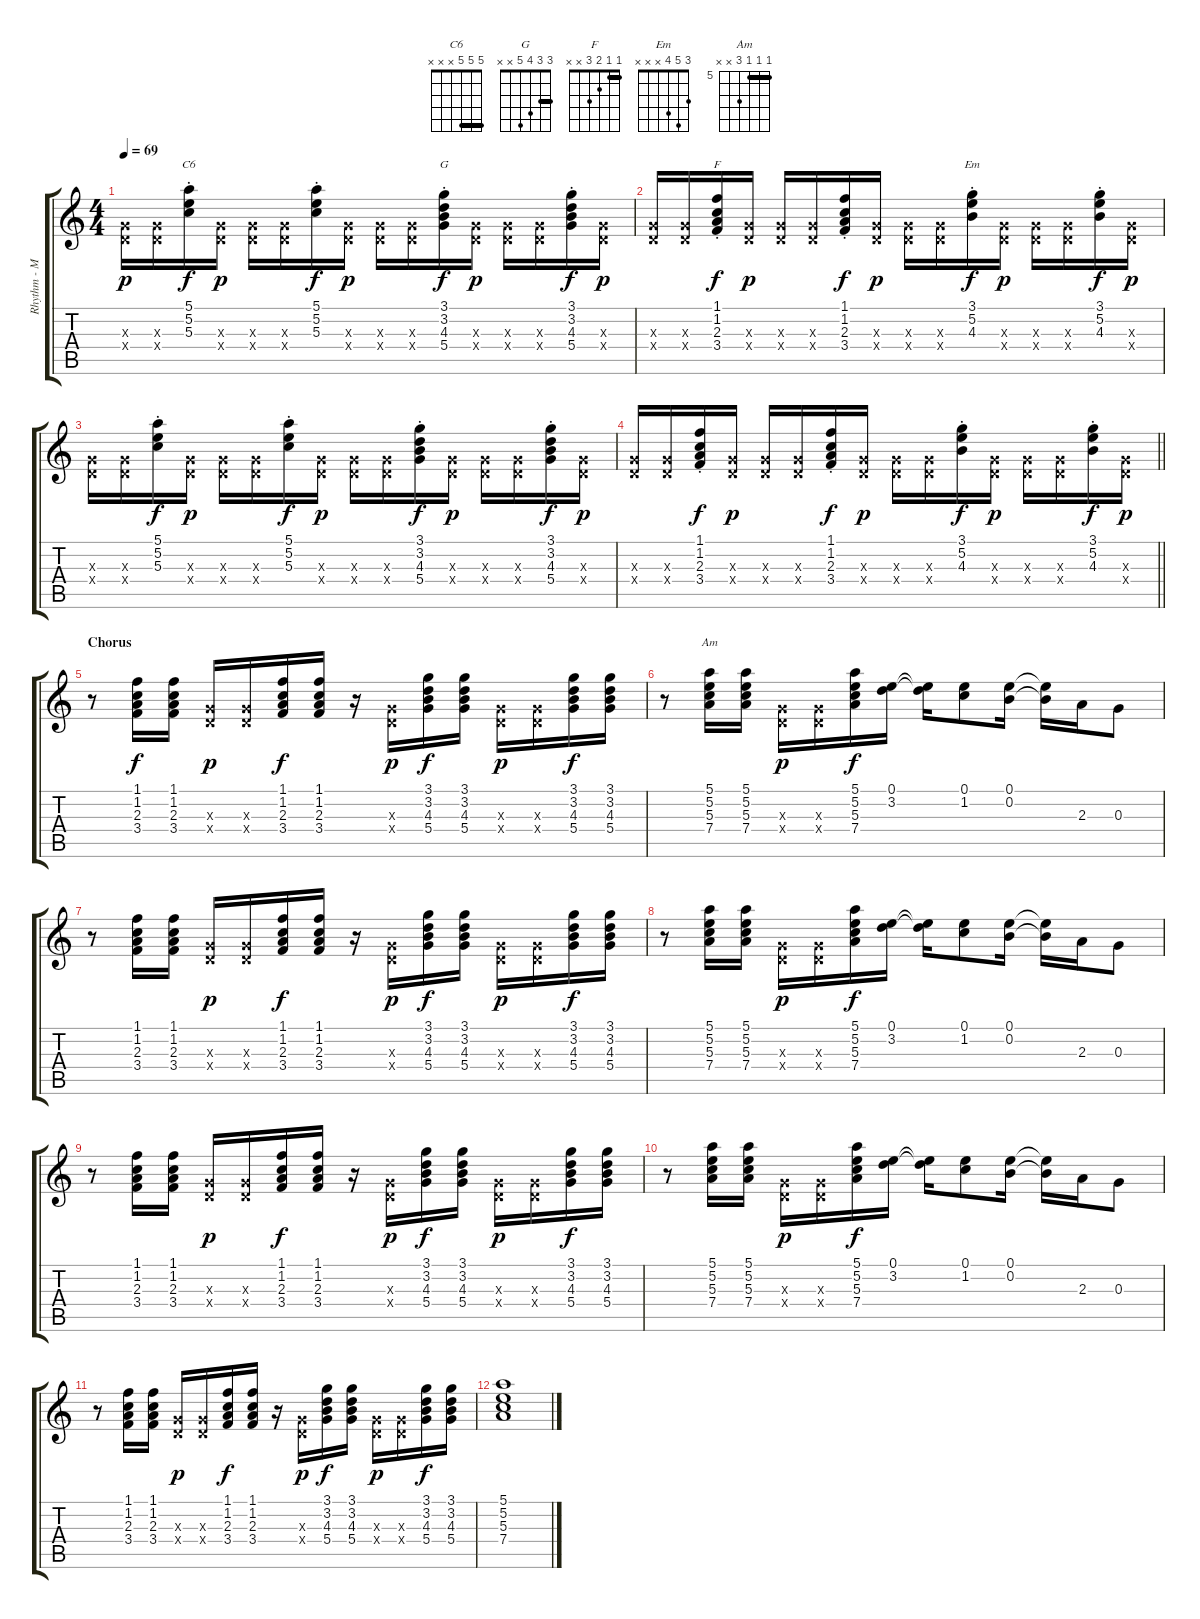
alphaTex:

\track ("Rhythm - Main" "Rhythm - M") {instrument electricguitarjazz}
\staff {score tabs}
\tuning (E4 B3 G3 D3 A2 E2) {hide}
\chord ("C6" 5 5 5 x x x) {barre 5}
\chord ("G" 3 3 4 5 x x) {barre 3}
\chord ("F" 1 1 2 3 x x) {barre 1}
\chord ("Em" 3 5 4 x x x)
\chord ("Am" 5 5 5 7 x x) {firstfret 5 barre 5}
\ts (4 4)
\tempo 69
\clef g2
\ks c
(0.3{x} 0.4{x}).16{dy p} (0.3{x} 0.4{x}).16 (5.1{st} 5.2{st} 5.3{st}).16{ch "C6" dy f} (0.3{x} 0.4{x}).16{dy p} (0.3{x} 0.4{x}).16 (0.3{x} 0.4{x}).16 (5.1{st} 5.2{st} 5.3{st}).16{dy f} (0.3{x} 0.4{x}).16{dy p} (0.3{x} 0.4{x}).16 (0.3{x} 0.4{x}).16 (3.1{st} 3.2{st} 4.3{st} 5.4{st}).16{ch "G" dy f} (0.3{x} 0.4{x}).16{dy p} (0.3{x} 0.4{x}).16 (0.3{x} 0.4{x}).16 (3.1{st} 3.2{st} 4.3{st} 5.4{st}).16{dy f} (0.3{x} 0.4{x}).16{dy p} |
(0.3{x} 0.4{x}).16 (0.3{x} 0.4{x}).16 (1.1{st} 1.2{st} 2.3{st} 3.4{st}).16{ch "F" dy f} (0.3{x} 0.4{x}).16{dy p} (0.3{x} 0.4{x}).16 (0.3{x} 0.4{x}).16 (1.1{st} 1.2{st} 2.3{st} 3.4{st}).16{dy f} (0.3{x} 0.4{x}).16{dy p} (0.3{x} 0.4{x}).16 (0.3{x} 0.4{x}).16 (3.1{st} 5.2{st} 4.3{st}).16{ch "Em" dy f} (0.3{x} 0.4{x}).16{dy p} (0.3{x} 0.4{x}).16 (0.3{x} 0.4{x}).16 (3.1{st} 5.2{st} 4.3{st}).16{dy f} (0.3{x} 0.4{x}).16{dy p} |
(0.3{x} 0.4{x}).16 (0.3{x} 0.4{x}).16 (5.1{st} 5.2{st} 5.3{st}).16{dy f} (0.3{x} 0.4{x}).16{dy p} (0.3{x} 0.4{x}).16 (0.3{x} 0.4{x}).16 (5.1{st} 5.2{st} 5.3{st}).16{dy f} (0.3{x} 0.4{x}).16{dy p} (0.3{x} 0.4{x}).16 (0.3{x} 0.4{x}).16 (3.1{st} 3.2{st} 4.3{st} 5.4{st}).16{dy f} (0.3{x} 0.4{x}).16{dy p} (0.3{x} 0.4{x}).16 (0.3{x} 0.4{x}).16 (3.1{st} 3.2{st} 4.3{st} 5.4{st}).16{dy f} (0.3{x} 0.4{x}).16{dy p} |
\barLineRight lightlight
(0.3{x} 0.4{x}).16 (0.3{x} 0.4{x}).16 (1.1{st} 1.2{st} 2.3{st} 3.4{st}).16{dy f} (0.3{x} 0.4{x}).16{dy p} (0.3{x} 0.4{x}).16 (0.3{x} 0.4{x}).16 (1.1{st} 1.2{st} 2.3{st} 3.4{st}).16{dy f} (0.3{x} 0.4{x}).16{dy p} (0.3{x} 0.4{x}).16 (0.3{x} 0.4{x}).16 (3.1{st} 5.2{st} 4.3{st}).16{dy f} (0.3{x} 0.4{x}).16{dy p} (0.3{x} 0.4{x}).16 (0.3{x} 0.4{x}).16 (3.1{st} 5.2{st} 4.3{st}).16{dy f} (0.3{x} 0.4{x}).16{dy p} |
\section ("" "Chorus")
r.8 (1.1 1.2 2.3 3.4).16{dy f} (1.1 1.2 2.3 3.4).16 (0.3{x} 0.4{x}).16{dy p} (0.3{x} 0.4{x}).16 (1.1 1.2 2.3 3.4).16{dy f} (1.1 1.2 2.3 3.4).16 r.16 (0.3{x} 0.4{x}).16{dy p} (3.1 3.2 4.3 5.4).16{dy f} (3.1 3.2 4.3 5.4).16 (0.3{x} 0.4{x}).16{dy p} (0.3{x} 0.4{x}).16 (3.1 3.2 4.3 5.4).16{dy f} (3.1 3.2 4.3 5.4).16 |
r.8 (5.1 5.2 5.3 7.4).16{ch "Am"} (5.1 5.2 5.3 7.4).16 (0.3{x} 0.4{x}).16{dy p} (0.3{x} 0.4{x}).16 (5.1 5.2 5.3 7.4).16{dy f} (0.1 3.2).16 (0.1{t} 3.2{t}).16 (0.1 1.2).8 (0.1 0.2).16 (0.1{t} 0.2{t}).16 2.3.16 0.3.8 |
r.8 (1.1 1.2 2.3 3.4).16 (1.1 1.2 2.3 3.4).16 (0.3{x} 0.4{x}).16{dy p} (0.3{x} 0.4{x}).16 (1.1 1.2 2.3 3.4).16{dy f} (1.1 1.2 2.3 3.4).16 r.16 (0.3{x} 0.4{x}).16{dy p} (3.1 3.2 4.3 5.4).16{dy f} (3.1 3.2 4.3 5.4).16 (0.3{x} 0.4{x}).16{dy p} (0.3{x} 0.4{x}).16 (3.1 3.2 4.3 5.4).16{dy f} (3.1 3.2 4.3 5.4).16 |
r.8 (5.1 5.2 5.3 7.4).16 (5.1 5.2 5.3 7.4).16 (0.3{x} 0.4{x}).16{dy p} (0.3{x} 0.4{x}).16 (5.1 5.2 5.3 7.4).16{dy f} (0.1 3.2).16 (0.1{t} 3.2{t}).16 (0.1 1.2).8 (0.1 0.2).16 (0.1{t} 0.2{t}).16 2.3.16 0.3.8 |
r.8 (1.1 1.2 2.3 3.4).16 (1.1 1.2 2.3 3.4).16 (0.3{x} 0.4{x}).16{dy p} (0.3{x} 0.4{x}).16 (1.1 1.2 2.3 3.4).16{dy f} (1.1 1.2 2.3 3.4).16 r.16 (0.3{x} 0.4{x}).16{dy p} (3.1 3.2 4.3 5.4).16{dy f} (3.1 3.2 4.3 5.4).16 (0.3{x} 0.4{x}).16{dy p} (0.3{x} 0.4{x}).16 (3.1 3.2 4.3 5.4).16{dy f} (3.1 3.2 4.3 5.4).16 |
r.8 (5.1 5.2 5.3 7.4).16 (5.1 5.2 5.3 7.4).16 (0.3{x} 0.4{x}).16{dy p} (0.3{x} 0.4{x}).16 (5.1 5.2 5.3 7.4).16{dy f} (0.1 3.2).16 (0.1{t} 3.2{t}).16 (0.1 1.2).8 (0.1 0.2).16 (0.1{t} 0.2{t}).16 2.3.16 0.3.8 |
r.8 (1.1 1.2 2.3 3.4).16 (1.1 1.2 2.3 3.4).16 (0.3{x} 0.4{x}).16{dy p} (0.3{x} 0.4{x}).16 (1.1 1.2 2.3 3.4).16{dy f} (1.1 1.2 2.3 3.4).16 r.16 (0.3{x} 0.4{x}).16{dy p} (3.1 3.2 4.3 5.4).16{dy f} (3.1 3.2 4.3 5.4).16 (0.3{x} 0.4{x}).16{dy p} (0.3{x} 0.4{x}).16 (3.1 3.2 4.3 5.4).16{dy f} (3.1 3.2 4.3 5.4).16 |
(5.1 5.2 5.3 7.4).1
